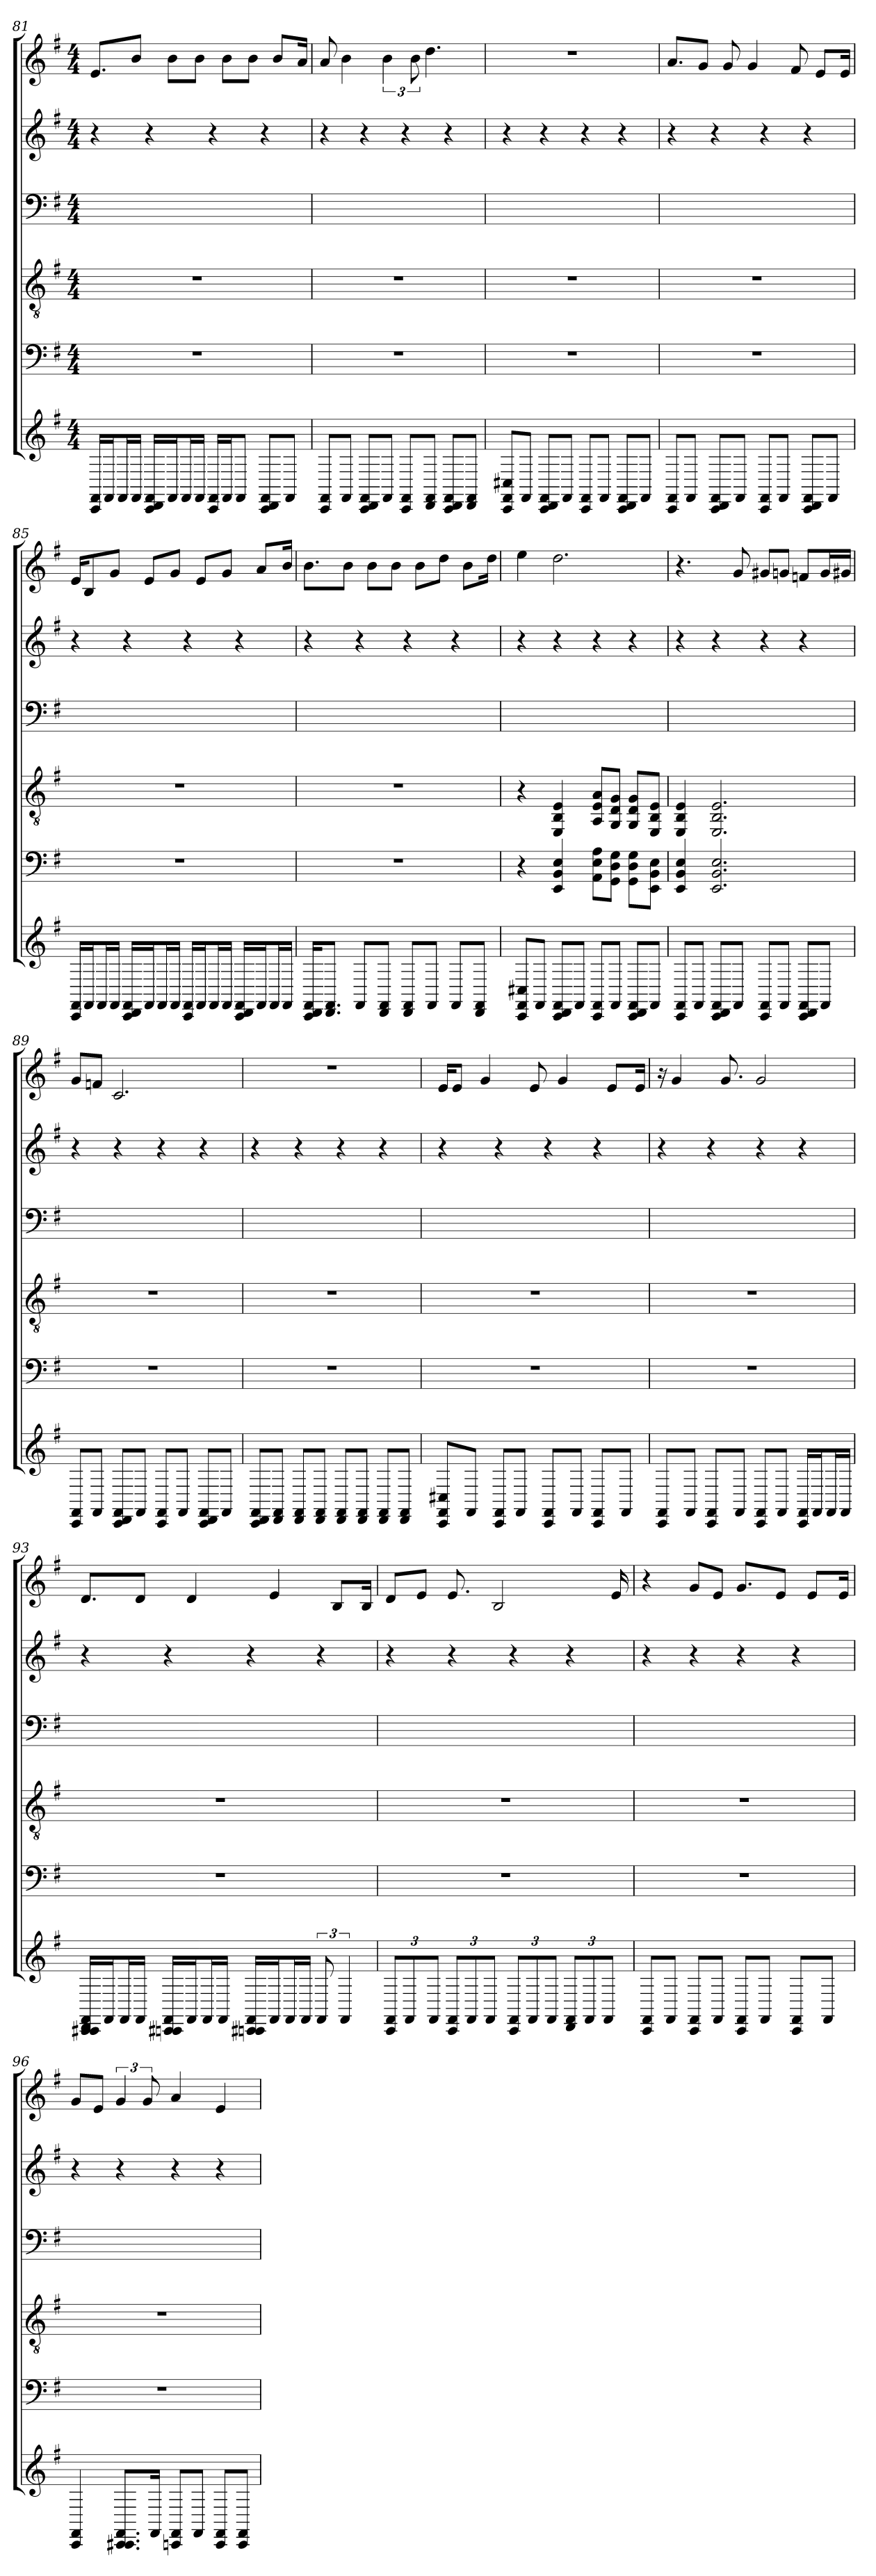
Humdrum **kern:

**kern	**kern	**kern	**kern	**kern	**kern
*part5	*part4	*part3	*part2	*part2	*part1
*staff6	*staff5	*staff4	*staff3	*staff2	*staff1
*clefG2	*	*clefGv2	*clefF4	*clefG2	*clefG2
*k[f#]	*k[f#]	*k[f#]	*k[f#]	*k[f#]	*k[f#]
*G:	*G:	*G:	*G:	*G:	*G:
*M4/4	*M4/4	*M4/4	*M4/4	*M4/4	*M4/4
=81	=81	=81	=81	=81	=81
16CC/ 16FF#/LL	1r	1r	1ryy	4r	8.e/L
16FF#/J	.	.	.	.	.
16FF#/L	.	.	.	.	.
16FF#/JJ	.	.	.	.	8b/J
16CC/ 16DD/ 16FF#/LL	.	.	.	4r	.
16FF#/J	.	.	.	.	8b\L
16FF#/L	.	.	.	.	.
16FF#/JJ	.	.	.	.	8b\J
16CC/ 16FF#/LL	.	.	.	4r	.
16FF#/J	.	.	.	.	8b\L
8FF#/J	.	.	.	.	.
.	.	.	.	.	8b\J
8CC/ 8DD/ 8FF#/L	.	.	.	4r	.
.	.	.	.	.	8b/L
8FF#/J	.	.	.	.	.
.	.	.	.	.	16a/Jk
=82	=82	=82	=82	=82	=82
8CC/ 8FF#/L	1r	1r	1ryy	4r	8a
8FF#/J	.	.	.	.	4b
8CC/ 8DD/ 8FF#/L	.	.	.	4r	.
8FF#/J	.	.	.	.	6b
8CC/ 8FF#/L	.	.	.	4r	.
.	.	.	.	.	12b
8DD/ 8FF#/J	.	.	.	.	4.dd
8CC/ 8DD/ 8FF#/L	.	.	.	4r	.
8DD/ 8FF#/J	.	.	.	.	.
=83	=83	=83	=83	=83	=83
8CC/ 8FF#/ 8C#X/L	1r	1r	1ryy	4r	1r
8FF#/J	.	.	.	.	.
8CC/ 8DD/ 8FF#/L	.	.	.	4r	.
8FF#/J	.	.	.	.	.
8CC/ 8FF#/L	.	.	.	4r	.
8FF#/J	.	.	.	.	.
8CC/ 8DD/ 8FF#/L	.	.	.	4r	.
8FF#/J	.	.	.	.	.
=84	=84	=84	=84	=84	=84
8CC/ 8FF#/L	1r	1r	1ryy	4r	8.a/L
8FF#/J	.	.	.	.	.
.	.	.	.	.	8g/J
8CC/ 8DD/ 8FF#/L	.	.	.	4r	.
.	.	.	.	.	8g
8FF#/J	.	.	.	.	.
.	.	.	.	.	4g
8CC/ 8FF#/L	.	.	.	4r	.
8FF#/J	.	.	.	.	.
.	.	.	.	.	8f#
8CC/ 8DD/ 8FF#/L	.	.	.	4r	.
.	.	.	.	.	8e/L
8FF#/J	.	.	.	.	.
.	.	.	.	.	16e/Jk
=85	=85	=85	=85	=85	=85
16CC/ 16FF#/LL	1r	1r	1ryy	4r	16e/KL
16FF#/J	.	.	.	.	8B/
16FF#/L	.	.	.	.	.
16FF#/JJ	.	.	.	.	8g/J
16CC/ 16DD/ 16FF#/LL	.	.	.	4r	.
16FF#/J	.	.	.	.	8e/L
16FF#/L	.	.	.	.	.
16FF#/JJ	.	.	.	.	8g/J
16CC/ 16FF#/LL	.	.	.	4r	.
16FF#/J	.	.	.	.	8e/L
16FF#/L	.	.	.	.	.
16FF#/JJ	.	.	.	.	8g/J
16CC/ 16DD/ 16FF#/LL	.	.	.	4r	.
16FF#/J	.	.	.	.	8a/L
16FF#/L	.	.	.	.	.
16FF#/JJ	.	.	.	.	16b/Jk
=86	=86	=86	=86	=86	=86
16CC/ 16DD/ 16FF#/KL	1r	1r	1ryy	4r	8.b\L
8.DD/ 8.FF#/J	.	.	.	.	.
.	.	.	.	.	8b\J
8FF#/L	.	.	.	4r	.
.	.	.	.	.	8b\L
8DD/ 8FF#/J	.	.	.	.	.
.	.	.	.	.	8b\J
8FF#/ 8DD/L	.	.	.	4r	.
.	.	.	.	.	8b\L
8FF#/J	.	.	.	.	.
.	.	.	.	.	8dd\J
8FF#/L	.	.	.	4r	.
.	.	.	.	.	8b\L
8FF#/ 8DD/J	.	.	.	.	.
.	.	.	.	.	16dd\Jk
=87	=87	=87	=87	=87	=87
8CC/ 8FF#/ 8C#X/L	4r	4r	1ryy	4r	4ee
8FF#/J	.	.	.	.	.
8CC/ 8DD/ 8FF#/L	4EE 4BB 4E	4EE 4BB 4E	.	4r	2.dd
8FF#/J	.	.	.	.	.
8CC/ 8FF#/L	8AA\ 8E\ 8A\L	8AA/ 8E/ 8A/L	.	4r	.
8FF#/J	8GG\ 8D\ 8G\J	8GG/ 8D/ 8G/J	.	.	.
8CC/ 8DD/ 8FF#/L	8GG\ 8D\ 8G\L	8GG/ 8D/ 8G/L	.	4r	.
8FF#/J	8EE\ 8BB\ 8E\J	8EE/ 8BB/ 8E/J	.	.	.
=88	=88	=88	=88	=88	=88
8CC/ 8FF#/L	4EE 4BB 4E	4EE 4BB 4E	1ryy	4r	4.r
8FF#/J	.	.	.	.	.
8CC/ 8DD/ 8FF#/L	2.EE 2.BB 2.E	2.EE 2.BB 2.E	.	4r	.
8FF#/J	.	.	.	.	8g
8CC/ 8FF#/L	.	.	.	4r	8g#X/L
8FF#/J	.	.	.	.	8g/J
8CC/ 8DD/ 8FF#/L	.	.	.	4r	8f/L
8FF#/J	.	.	.	.	16g/L
.	.	.	.	.	16g#X/JJ
=89	=89	=89	=89	=89	=89
8CC/ 8FF#/L	1r	1r	1ryy	4r	8g/L
8FF#/J	.	.	.	.	8f/J
8CC/ 8DD/ 8FF#/L	.	.	.	4r	2.c
8FF#/J	.	.	.	.	.
8CC/ 8FF#/L	.	.	.	4r	.
8FF#/J	.	.	.	.	.
8CC/ 8DD/ 8FF#/L	.	.	.	4r	.
8FF#/J	.	.	.	.	.
=90	=90	=90	=90	=90	=90
8CC/ 8DD/ 8FF#/L	1r	1r	1ryy	4r	1r
8DD/ 8FF#/J	.	.	.	.	.
8DD/ 8FF#/L	.	.	.	4r	.
8DD/ 8FF#/J	.	.	.	.	.
8DD/ 8FF#/L	.	.	.	4r	.
8DD/ 8FF#/J	.	.	.	.	.
8DD/ 8FF#/L	.	.	.	4r	.
8DD/ 8FF#/J	.	.	.	.	.
=91	=91	=91	=91	=91	=91
8CC/ 8FF#/ 8C#X/L	1r	1r	1ryy	4r	16e/KL
.	.	.	.	.	8e/J
8FF#/J	.	.	.	.	.
.	.	.	.	.	4g
8CC/ 8FF#/L	.	.	.	4r	.
8FF#/J	.	.	.	.	.
.	.	.	.	.	8e
8CC/ 8FF#/L	.	.	.	4r	.
.	.	.	.	.	4g
8FF#/J	.	.	.	.	.
8CC/ 8FF#/L	.	.	.	4r	.
.	.	.	.	.	8e/L
8FF#/J	.	.	.	.	.
.	.	.	.	.	16e/Jk
=92	=92	=92	=92	=92	=92
8CC/ 8FF#/L	1r	1r	1ryy	4r	16r
.	.	.	.	.	4g
8FF#/J	.	.	.	.	.
8CC/ 8FF#/L	.	.	.	4r	.
.	.	.	.	.	8.g
8FF#/J	.	.	.	.	.
8CC/ 8FF#/L	.	.	.	4r	2g
8FF#/J	.	.	.	.	.
16CC/ 16FF#/LL	.	.	.	4r	.
16FF#/J	.	.	.	.	.
16FF#/L	.	.	.	.	.
16FF#/JJ	.	.	.	.	.
=93	=93	=93	=93	=93	=93
16CC/ 16CC#X/ 16DD/ 16FF#/LL	1r	1r	1ryy	4r	8.d/L
16FF#/J	.	.	.	.	.
16FF#/L	.	.	.	.	.
16FF#/JJ	.	.	.	.	8d/J
16CC/ 16CC#X/ 16FF#/LL	.	.	.	4r	.
16FF#/J	.	.	.	.	4d
16FF#/L	.	.	.	.	.
16FF#/JJ	.	.	.	.	.
16CC/ 16CC#X/ 16FF#/LL	.	.	.	4r	.
16FF#/J	.	.	.	.	4e
16FF#/L	.	.	.	.	.
16FF#/JJ	.	.	.	.	.
12FF#	.	.	.	4r	.
.	.	.	.	.	8B/L
6FF#	.	.	.	.	.
.	.	.	.	.	16B/Jk
=94	=94	=94	=94	=94	=94
12CC/ 12FF#/L	1r	1r	1ryy	4r	8d/L
12FF#/	.	.	.	.	.
.	.	.	.	.	8e/J
12FF#/J	.	.	.	.	.
12CC/ 12FF#/L	.	.	.	4r	8.e
12FF#/	.	.	.	.	.
12FF#/J	.	.	.	.	.
.	.	.	.	.	2B
12CC/ 12FF#/L	.	.	.	4r	.
12FF#/	.	.	.	.	.
12FF#/J	.	.	.	.	.
12DD/ 12FF#/L	.	.	.	4r	.
12FF#/	.	.	.	.	.
12FF#/J	.	.	.	.	.
.	.	.	.	.	16e
=95	=95	=95	=95	=95	=95
8FF#/ 8CC/L	1r	1r	1ryy	4r	4r
8FF#/J	.	.	.	.	.
8CC/ 8FF#/L	.	.	.	4r	8g/L
8FF#/J	.	.	.	.	8e/J
8CC/ 8FF#/L	.	.	.	4r	8.g/L
8FF#/J	.	.	.	.	.
.	.	.	.	.	8e/J
8CC/ 8FF#/L	.	.	.	4r	.
.	.	.	.	.	8e/L
8FF#/J	.	.	.	.	.
.	.	.	.	.	16e/Jk
=96	=96	=96	=96	=96	=96
4CC 4FF#	1r	1r	1ryy	4r	8g/L
.	.	.	.	.	8e/J
8.CC/ 8.CC#X/ 8.FF#/L	.	.	.	4r	6g
.	.	.	.	.	12g
16FF#/Jk	.	.	.	.	.
8CC/ 8FF#/L	.	.	.	4r	4a
8FF#/J	.	.	.	.	.
8CC/ 8FF#/L	.	.	.	4r	4e
8CC/ 8FF#/J	.	.	.	.	.
=	=	=	=	=	=
*-	*-	*-	*-	*-	*-
